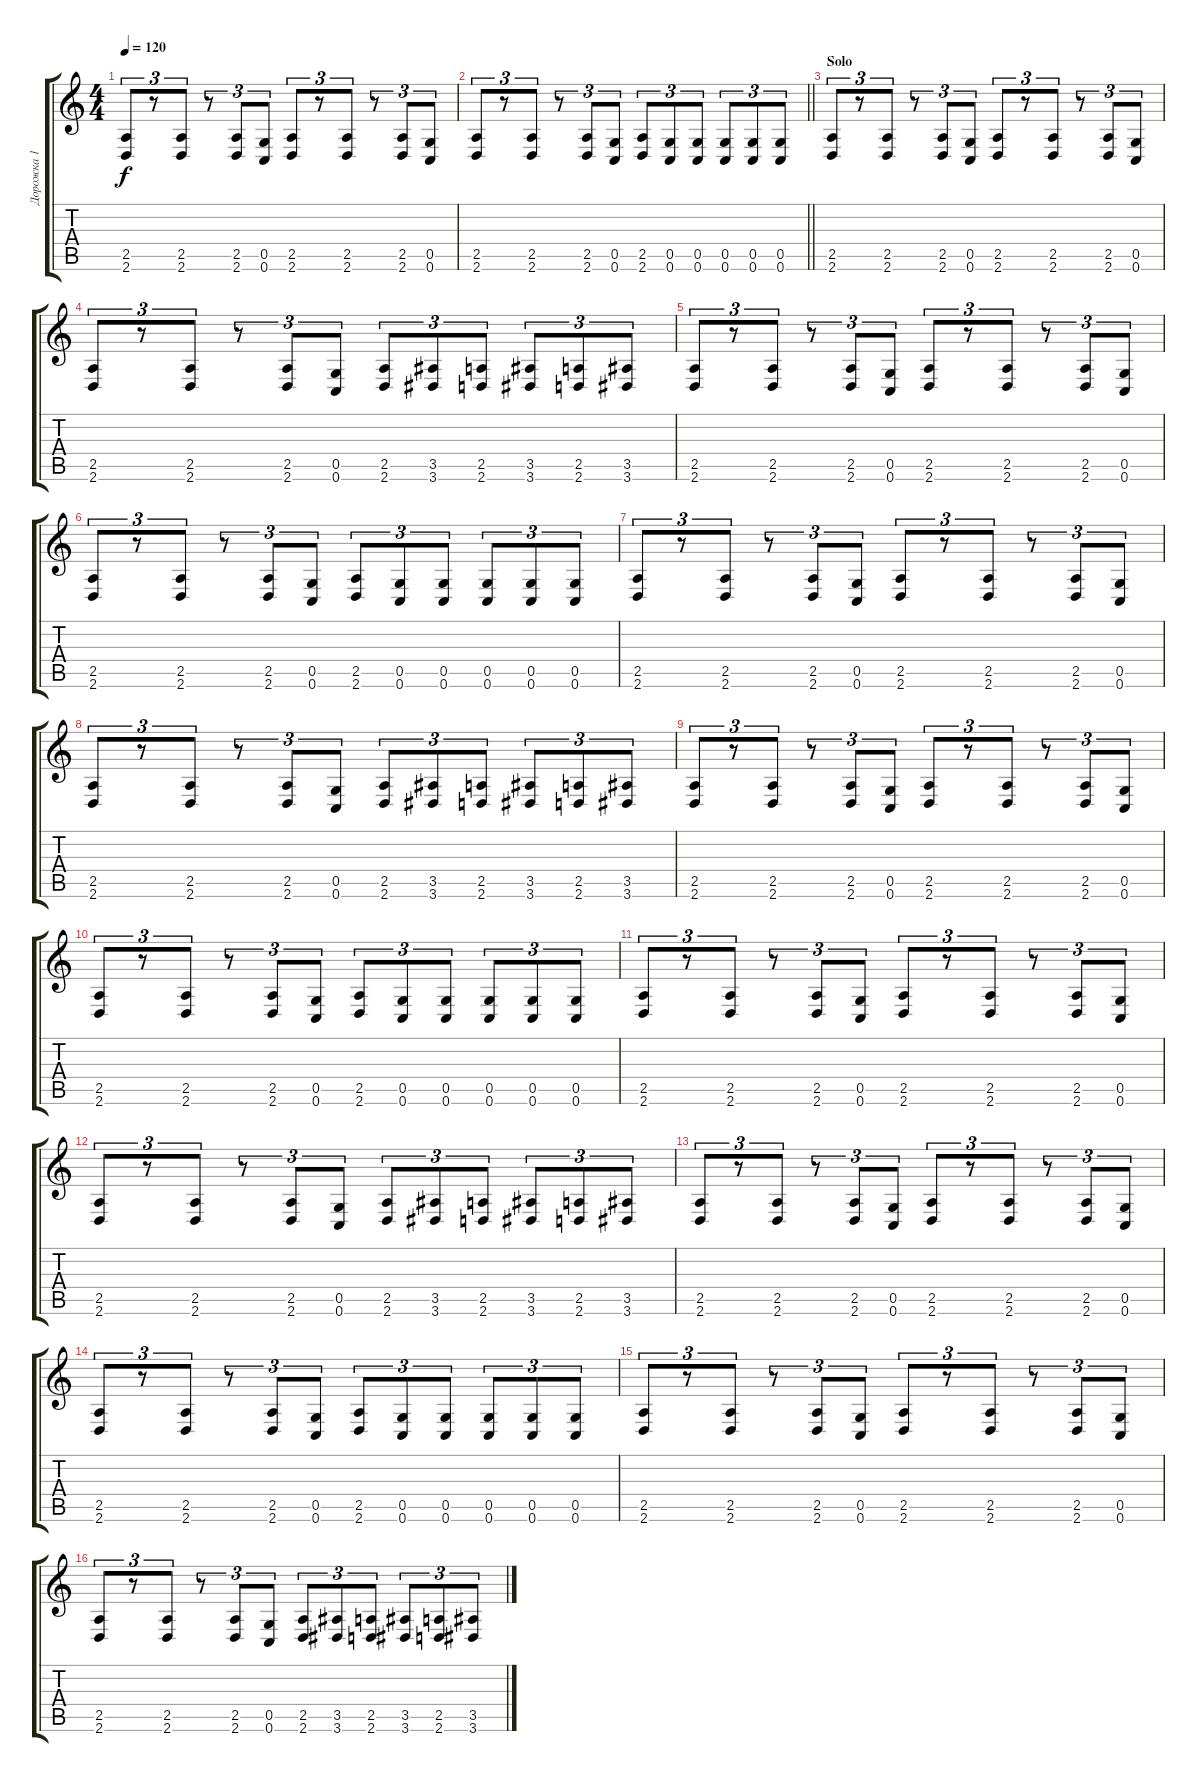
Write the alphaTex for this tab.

\track ("Дорожка 1" "Дорожка 1") {instrument distortionguitar}
\staff {score tabs}
\tuning (D4 A3 F3 C3 G2 C2) {hide}
\ts (4 4)
\tempo 120
\clef g2
\ks c
(2.5 2.6).8{tu (3 2) dy f} r.8{tu (3 2)} (2.5 2.6).8{tu (3 2)} r.8{tu (3 2)} (2.5 2.6).8{tu (3 2)} (0.5 0.6).8{tu (3 2)} (2.5 2.6).8{tu (3 2)} r.8{tu (3 2)} (2.5 2.6).8{tu (3 2)} r.8{tu (3 2)} (2.5 2.6).8{tu (3 2)} (0.5 0.6).8{tu (3 2)} |
\barLineRight lightlight
(2.5 2.6).8{tu (3 2)} r.8{tu (3 2)} (2.5 2.6).8{tu (3 2)} r.8{tu (3 2)} (2.5 2.6).8{tu (3 2)} (0.5 0.6).8{tu (3 2)} (2.5 2.6).8{tu (3 2)} (0.5 0.6).8{tu (3 2)} (0.5 0.6).8{tu (3 2)} (0.5 0.6).8{tu (3 2)} (0.5 0.6).8{tu (3 2)} (0.5 0.6).8{tu (3 2)} |
\section ("" "Solo")
(2.5 2.6).8{tu (3 2)} r.8{tu (3 2)} (2.5 2.6).8{tu (3 2)} r.8{tu (3 2)} (2.5 2.6).8{tu (3 2)} (0.5 0.6).8{tu (3 2)} (2.5 2.6).8{tu (3 2)} r.8{tu (3 2)} (2.5 2.6).8{tu (3 2)} r.8{tu (3 2)} (2.5 2.6).8{tu (3 2)} (0.5 0.6).8{tu (3 2)} |
(2.5 2.6).8{tu (3 2)} r.8{tu (3 2)} (2.5 2.6).8{tu (3 2)} r.8{tu (3 2)} (2.5 2.6).8{tu (3 2)} (0.5 0.6).8{tu (3 2)} (2.5 2.6).8{tu (3 2)} (3.5 3.6).8{tu (3 2)} (2.5 2.6).8{tu (3 2)} (3.5 3.6).8{tu (3 2)} (2.5 2.6).8{tu (3 2)} (3.5 3.6).8{tu (3 2)} |
(2.5 2.6).8{tu (3 2)} r.8{tu (3 2)} (2.5 2.6).8{tu (3 2)} r.8{tu (3 2)} (2.5 2.6).8{tu (3 2)} (0.5 0.6).8{tu (3 2)} (2.5 2.6).8{tu (3 2)} r.8{tu (3 2)} (2.5 2.6).8{tu (3 2)} r.8{tu (3 2)} (2.5 2.6).8{tu (3 2)} (0.5 0.6).8{tu (3 2)} |
(2.5 2.6).8{tu (3 2)} r.8{tu (3 2)} (2.5 2.6).8{tu (3 2)} r.8{tu (3 2)} (2.5 2.6).8{tu (3 2)} (0.5 0.6).8{tu (3 2)} (2.5 2.6).8{tu (3 2)} (0.5 0.6).8{tu (3 2)} (0.5 0.6).8{tu (3 2)} (0.5 0.6).8{tu (3 2)} (0.5 0.6).8{tu (3 2)} (0.5 0.6).8{tu (3 2)} |
(2.5 2.6).8{tu (3 2)} r.8{tu (3 2)} (2.5 2.6).8{tu (3 2)} r.8{tu (3 2)} (2.5 2.6).8{tu (3 2)} (0.5 0.6).8{tu (3 2)} (2.5 2.6).8{tu (3 2)} r.8{tu (3 2)} (2.5 2.6).8{tu (3 2)} r.8{tu (3 2)} (2.5 2.6).8{tu (3 2)} (0.5 0.6).8{tu (3 2)} |
(2.5 2.6).8{tu (3 2)} r.8{tu (3 2)} (2.5 2.6).8{tu (3 2)} r.8{tu (3 2)} (2.5 2.6).8{tu (3 2)} (0.5 0.6).8{tu (3 2)} (2.5 2.6).8{tu (3 2)} (3.5 3.6).8{tu (3 2)} (2.5 2.6).8{tu (3 2)} (3.5 3.6).8{tu (3 2)} (2.5 2.6).8{tu (3 2)} (3.5 3.6).8{tu (3 2)} |
(2.5 2.6).8{tu (3 2)} r.8{tu (3 2)} (2.5 2.6).8{tu (3 2)} r.8{tu (3 2)} (2.5 2.6).8{tu (3 2)} (0.5 0.6).8{tu (3 2)} (2.5 2.6).8{tu (3 2)} r.8{tu (3 2)} (2.5 2.6).8{tu (3 2)} r.8{tu (3 2)} (2.5 2.6).8{tu (3 2)} (0.5 0.6).8{tu (3 2)} |
(2.5 2.6).8{tu (3 2)} r.8{tu (3 2)} (2.5 2.6).8{tu (3 2)} r.8{tu (3 2)} (2.5 2.6).8{tu (3 2)} (0.5 0.6).8{tu (3 2)} (2.5 2.6).8{tu (3 2)} (0.5 0.6).8{tu (3 2)} (0.5 0.6).8{tu (3 2)} (0.5 0.6).8{tu (3 2)} (0.5 0.6).8{tu (3 2)} (0.5 0.6).8{tu (3 2)} |
(2.5 2.6).8{tu (3 2)} r.8{tu (3 2)} (2.5 2.6).8{tu (3 2)} r.8{tu (3 2)} (2.5 2.6).8{tu (3 2)} (0.5 0.6).8{tu (3 2)} (2.5 2.6).8{tu (3 2)} r.8{tu (3 2)} (2.5 2.6).8{tu (3 2)} r.8{tu (3 2)} (2.5 2.6).8{tu (3 2)} (0.5 0.6).8{tu (3 2)} |
(2.5 2.6).8{tu (3 2)} r.8{tu (3 2)} (2.5 2.6).8{tu (3 2)} r.8{tu (3 2)} (2.5 2.6).8{tu (3 2)} (0.5 0.6).8{tu (3 2)} (2.5 2.6).8{tu (3 2)} (3.5 3.6).8{tu (3 2)} (2.5 2.6).8{tu (3 2)} (3.5 3.6).8{tu (3 2)} (2.5 2.6).8{tu (3 2)} (3.5 3.6).8{tu (3 2)} |
(2.5 2.6).8{tu (3 2)} r.8{tu (3 2)} (2.5 2.6).8{tu (3 2)} r.8{tu (3 2)} (2.5 2.6).8{tu (3 2)} (0.5 0.6).8{tu (3 2)} (2.5 2.6).8{tu (3 2)} r.8{tu (3 2)} (2.5 2.6).8{tu (3 2)} r.8{tu (3 2)} (2.5 2.6).8{tu (3 2)} (0.5 0.6).8{tu (3 2)} |
(2.5 2.6).8{tu (3 2)} r.8{tu (3 2)} (2.5 2.6).8{tu (3 2)} r.8{tu (3 2)} (2.5 2.6).8{tu (3 2)} (0.5 0.6).8{tu (3 2)} (2.5 2.6).8{tu (3 2)} (0.5 0.6).8{tu (3 2)} (0.5 0.6).8{tu (3 2)} (0.5 0.6).8{tu (3 2)} (0.5 0.6).8{tu (3 2)} (0.5 0.6).8{tu (3 2)} |
(2.5 2.6).8{tu (3 2)} r.8{tu (3 2)} (2.5 2.6).8{tu (3 2)} r.8{tu (3 2)} (2.5 2.6).8{tu (3 2)} (0.5 0.6).8{tu (3 2)} (2.5 2.6).8{tu (3 2)} r.8{tu (3 2)} (2.5 2.6).8{tu (3 2)} r.8{tu (3 2)} (2.5 2.6).8{tu (3 2)} (0.5 0.6).8{tu (3 2)} |
(2.5 2.6).8{tu (3 2)} r.8{tu (3 2)} (2.5 2.6).8{tu (3 2)} r.8{tu (3 2)} (2.5 2.6).8{tu (3 2)} (0.5 0.6).8{tu (3 2)} (2.5 2.6).8{tu (3 2)} (3.5 3.6).8{tu (3 2)} (2.5 2.6).8{tu (3 2)} (3.5 3.6).8{tu (3 2)} (2.5 2.6).8{tu (3 2)} (3.5 3.6).8{tu (3 2)}
